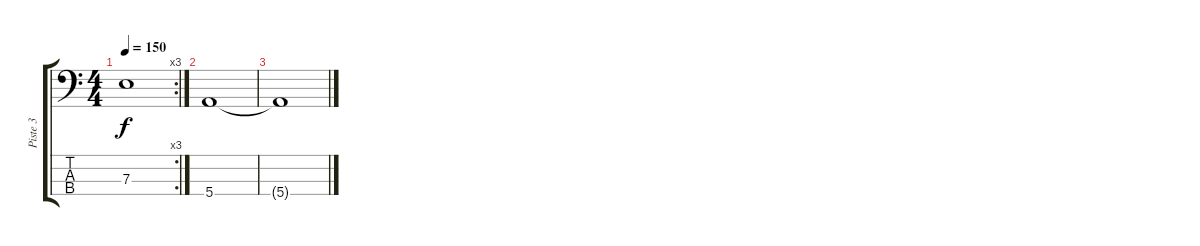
\track ("Piste 3" "Piste 3") {instrument electricbasspick}
\staff {score tabs}
\tuning (G2 D2 A1 E1) {hide}
\rc 3
\ts (4 4)
\tempo 150
\clef f4
\ks c
7.3{t}.1{dy f} |
5.4.1 |
5.4{t}.1
